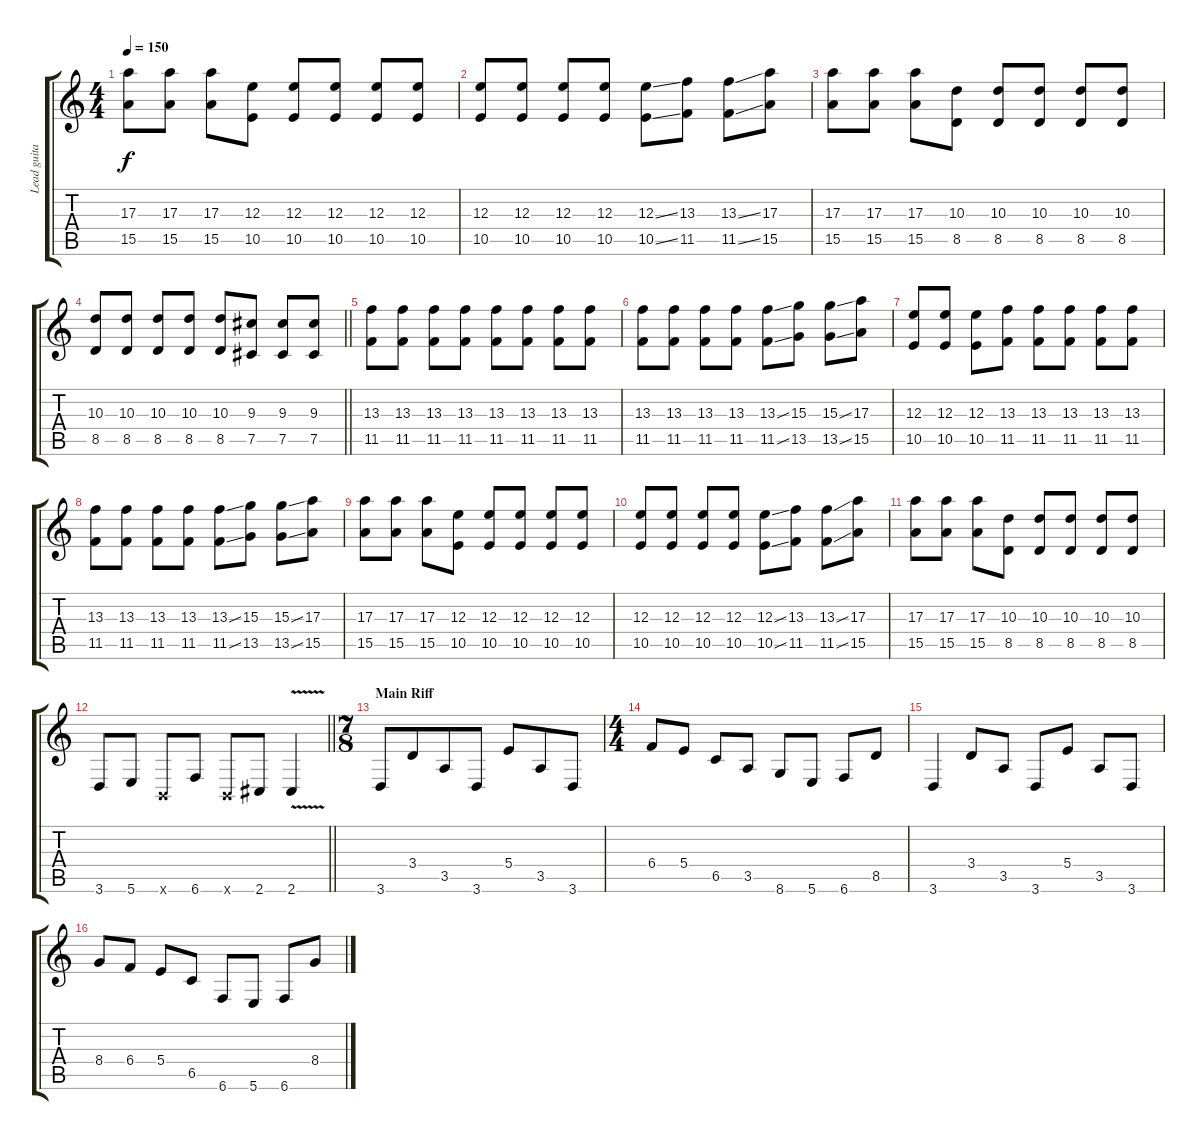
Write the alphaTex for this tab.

\track ("Lead guitar" "Lead guita") {instrument distortionguitar}
\staff {score tabs}
\tuning (Db4 Ab3 E3 B2 Gb2 B1) {hide}
\ts (4 4)
\tempo 150
\clef g2
\ks c
(17.3 15.5).8{dy f} (17.3 15.5).8 (17.3 15.5).8 (12.3 10.5).8 (12.3 10.5).8 (12.3 10.5).8 (12.3 10.5).8 (12.3 10.5).8 |
(12.3 10.5).8 (12.3 10.5).8 (12.3 10.5).8 (12.3 10.5).8 (12.3{ss} 10.5{ss}).8 (13.3 11.5).8 (13.3{ss} 11.5{ss}).8 (17.3 15.5).8 |
(17.3 15.5).8 (17.3 15.5).8 (17.3 15.5).8 (10.3 8.5).8 (10.3 8.5).8 (10.3 8.5).8 (10.3 8.5).8 (10.3 8.5).8 |
\barLineRight lightlight
(10.3 8.5).8 (10.3 8.5).8 (10.3 8.5).8 (10.3 8.5).8 (10.3 8.5).8 (9.3 7.5).8 (9.3 7.5).8 (9.3 7.5).8 |
(13.3 11.5).8 (13.3 11.5).8 (13.3 11.5).8 (13.3 11.5).8 (13.3 11.5).8 (13.3 11.5).8 (13.3 11.5).8 (13.3 11.5).8 |
(13.3 11.5).8 (13.3 11.5).8 (13.3 11.5).8 (13.3 11.5).8 (13.3{ss} 11.5{ss}).8 (15.3 13.5).8 (15.3{ss} 13.5{ss}).8 (17.3 15.5).8 |
(12.3 10.5).8 (12.3 10.5).8 (12.3 10.5).8 (13.3 11.5).8 (13.3 11.5).8 (13.3 11.5).8 (13.3 11.5).8 (13.3 11.5).8 |
(13.3 11.5).8 (13.3 11.5).8 (13.3 11.5).8 (13.3 11.5).8 (13.3{ss} 11.5{ss}).8 (15.3 13.5).8 (15.3{ss} 13.5{ss}).8 (17.3 15.5).8 |
(17.3 15.5).8 (17.3 15.5).8 (17.3 15.5).8 (12.3 10.5).8 (12.3 10.5).8 (12.3 10.5).8 (12.3 10.5).8 (12.3 10.5).8 |
(12.3 10.5).8 (12.3 10.5).8 (12.3 10.5).8 (12.3 10.5).8 (12.3{ss} 10.5{ss}).8 (13.3 11.5).8 (13.3{ss} 11.5{ss}).8 (17.3 15.5).8 |
(17.3 15.5).8 (17.3 15.5).8 (17.3 15.5).8 (10.3 8.5).8 (10.3 8.5).8 (10.3 8.5).8 (10.3 8.5).8 (10.3 8.5).8 |
\barLineRight lightlight
3.6.8 5.6.8 0.6{x}.8 6.6.8 0.6{x}.8 2.6.8 2.6{v}.4 |
\ts (7 8)
\section ("" "Main Riff")
3.6.8 3.4.8 3.5.8 3.6.8 5.4.8 3.5.8 3.6.8 |
\ts (4 4)
6.4.8 5.4.8 6.5.8 3.5.8 8.6.8 5.6.8 6.6.8 8.5.8 |
3.6.4 3.4.8 3.5.8 3.6.8 5.4.8 3.5.8 3.6.8 |
8.4.8 6.4.8 5.4.8 6.5.8 6.6.8 5.6.8 6.6.8 8.4.8
